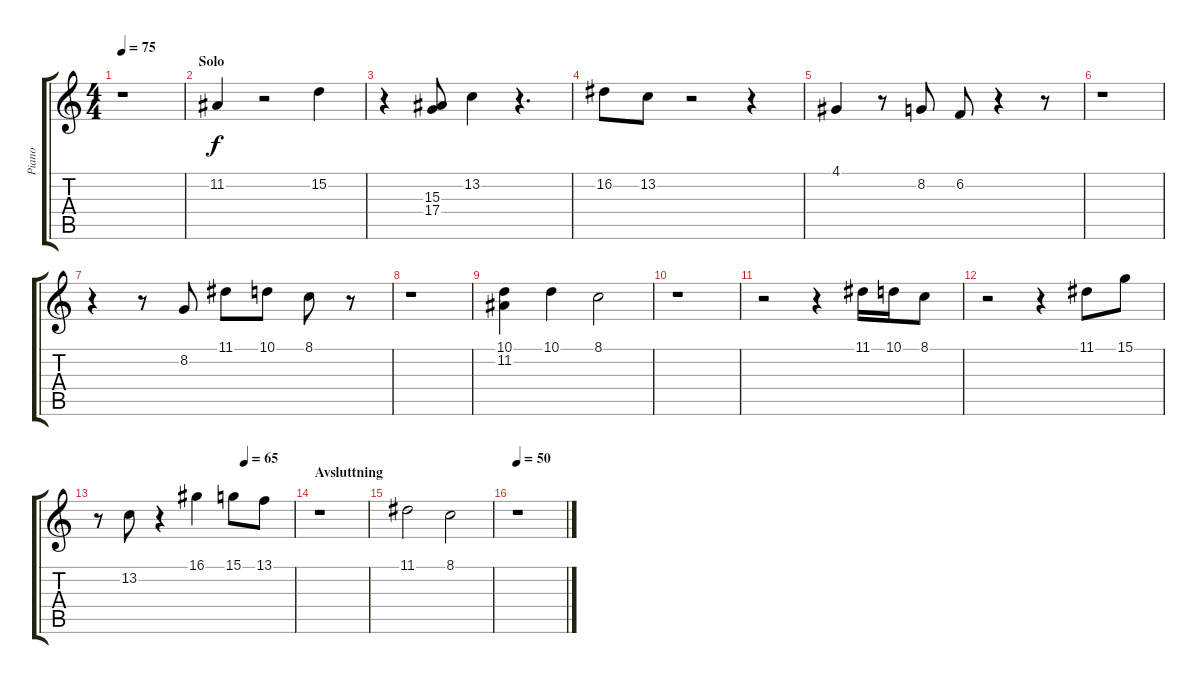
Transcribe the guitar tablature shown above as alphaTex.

\track ("Piano" "Piano") {instrument brightacousticpiano}
\staff {score tabs}
\tuning (E4 B3 G3 D3 A2 E2) {hide}
\ts (4 4)
\tempo 75
\clef g2
\ks c
r.1{dy f} |
\section ("" "Solo")
11.2.4 r.2 15.2.4 |
r.4 (15.3 17.4).8 13.2.4 r.4{d} |
16.2.8 13.2.8 r.2 r.4 |
4.1.4 r.8 8.2.8 6.2.8 r.4 r.8 |
r.1 |
r.4 r.8 8.2.8 11.1.8 10.1.8 8.1.8 r.8 |
r.1 |
(10.1 11.2).4 10.1.4 8.1.2 |
r.1 |
r.2 r.4 11.1.16 10.1.16 8.1.8 |
r.2 r.4 11.1.8 15.1.8 |
\tempo (65 0.75)
r.8 13.2.8 r.4 16.1.4 15.1.8 13.1.8 |
\section ("" "Avsluttning")
r.1 |
11.1.2 8.1.2 |
\tempo 50
r.1
